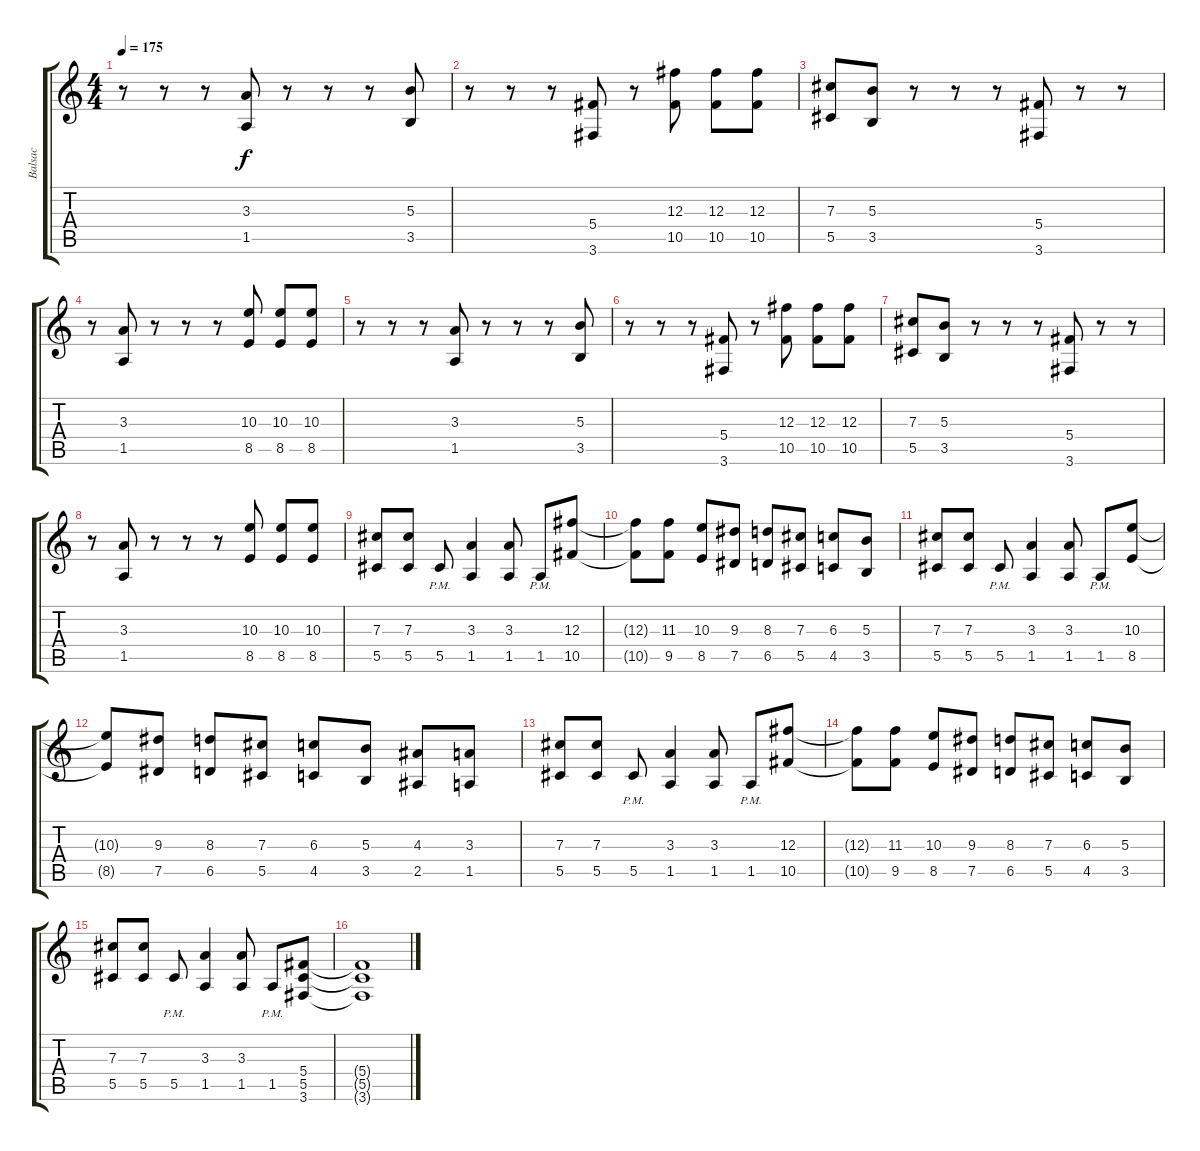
\track ("Balsac" "Balsac") {instrument distortionguitar}
\staff {score tabs}
\tuning (Eb4 Bb3 Gb3 Db3 Ab2 Eb2) {hide}
\ts (4 4)
\tempo 175
\clef g2
\ks c
r.8{dy f} r.8 r.8 (3.3 1.5).8 r.8 r.8 r.8 (5.3 3.5).8 |
r.8 r.8 r.8 (5.4 3.6).8 r.8 (12.3 10.5).8 (12.3 10.5).8 (12.3 10.5).8 |
(7.3 5.5).8 (5.3 3.5).8 r.8 r.8 r.8 (5.4 3.6).8 r.8 r.8 |
r.8 (3.3 1.5).8 r.8 r.8 r.8 (10.3 8.5).8 (10.3 8.5).8 (10.3 8.5).8 |
r.8 r.8 r.8 (3.3 1.5).8 r.8 r.8 r.8 (5.3 3.5).8 |
r.8 r.8 r.8 (5.4 3.6).8 r.8 (12.3 10.5).8 (12.3 10.5).8 (12.3 10.5).8 |
(7.3 5.5).8 (5.3 3.5).8 r.8 r.8 r.8 (5.4 3.6).8 r.8 r.8 |
r.8 (3.3 1.5).8 r.8 r.8 r.8 (10.3 8.5).8 (10.3 8.5).8 (10.3 8.5).8 |
(7.3 5.5).8 (7.3 5.5).8 5.5{pm}.8 (3.3 1.5).4 (3.3 1.5).8 1.5{pm}.8 (12.3 10.5).8 |
(12.3{t} 10.5{t}).8 (11.3 9.5).8 (10.3 8.5).8 (9.3 7.5).8 (8.3 6.5).8 (7.3 5.5).8 (6.3 4.5).8 (5.3 3.5).8 |
(7.3 5.5).8 (7.3 5.5).8 5.5{pm}.8 (3.3 1.5).4 (3.3 1.5).8 1.5{pm}.8 (10.3 8.5).8 |
(10.3{t} 8.5{t}).8 (9.3 7.5).8 (8.3 6.5).8 (7.3 5.5).8 (6.3 4.5).8 (5.3 3.5).8 (4.3 2.5).8 (3.3 1.5).8 |
(7.3 5.5).8 (7.3 5.5).8 5.5{pm}.8 (3.3 1.5).4 (3.3 1.5).8 1.5{pm}.8 (12.3 10.5).8 |
(12.3{t} 10.5{t}).8 (11.3 9.5).8 (10.3 8.5).8 (9.3 7.5).8 (8.3 6.5).8 (7.3 5.5).8 (6.3 4.5).8 (5.3 3.5).8 |
(7.3 5.5).8 (7.3 5.5).8 5.5{pm}.8 (3.3 1.5).4 (3.3 1.5).8 1.5{pm}.8 (5.4 5.5 3.6).8 |
(5.4{t} 5.5{t} 3.6{t}).1{volume 0}
